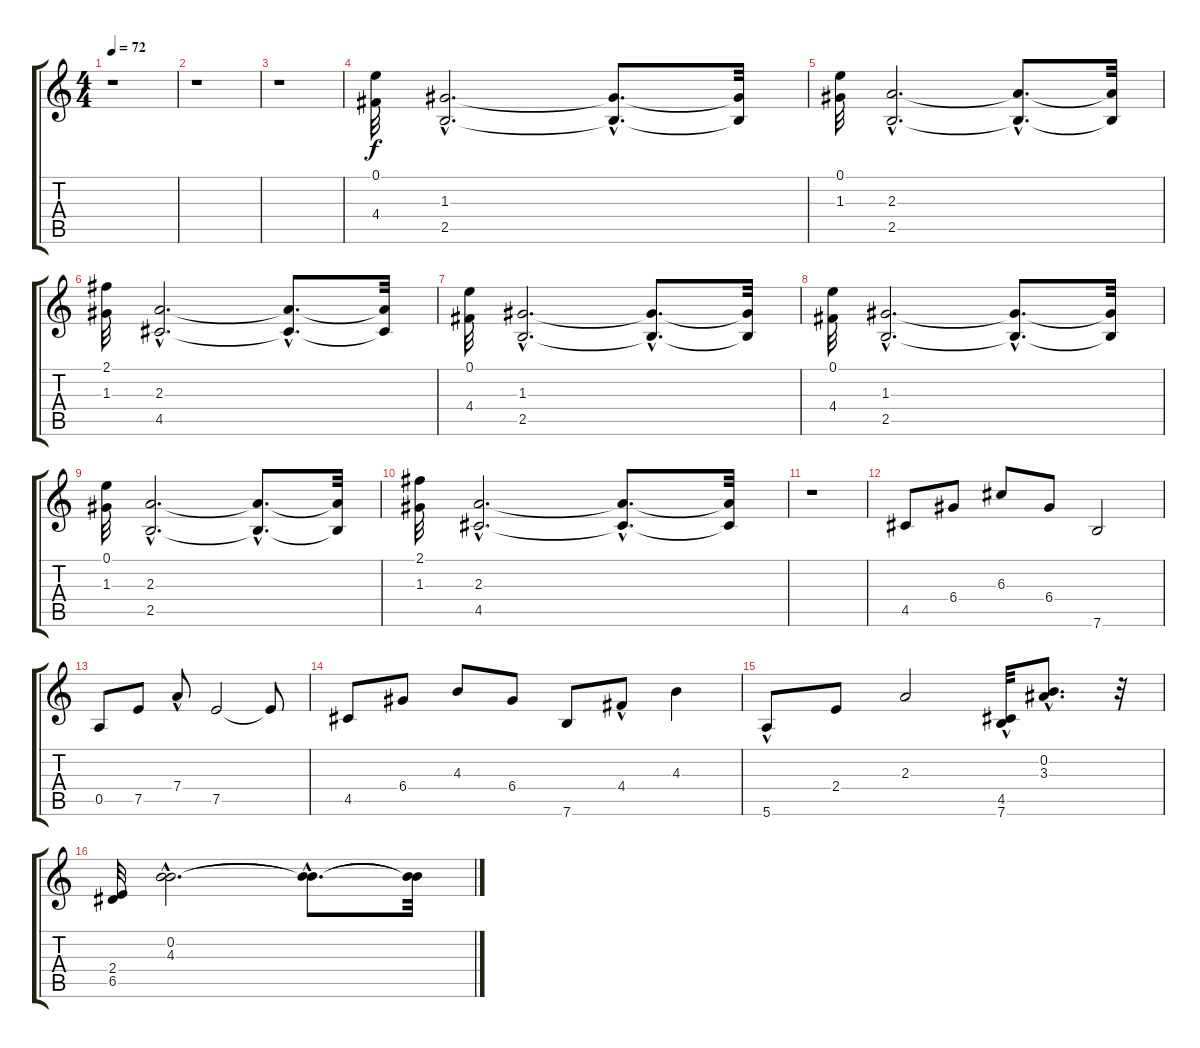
\track "" {instrument acousticguitarsteel}
\staff {score tabs}
\tuning (E4 B3 G3 D3 A2 E2) {hide}
\ts (4 4)
\tempo 72
\clef g2
\ks c
r.1{dy f} |
r.1 |
r.1 |
(0.1 4.4).32 (1.3{hac} 2.5{hac}).2{d} (1.3{hac t} 2.5{hac t}).8{d} (1.3{t} 2.5{t}).32 |
(0.1 1.3).32 (2.3{hac} 2.5{hac}).2{d} (2.3{hac t} 2.5{hac t}).8{d} (2.3{t} 2.5{t}).32 |
(2.1 1.3).32 (2.3{hac} 4.5{hac}).2{d} (2.3{hac t} 4.5{hac t}).8{d} (2.3{t} 4.5{t}).32 |
(0.1 4.4).32 (1.3{hac} 2.5{hac}).2{d} (1.3{hac t} 2.5{hac t}).8{d} (1.3{t} 2.5{t}).32 |
(0.1 4.4).32 (1.3{hac} 2.5{hac}).2{d} (1.3{hac t} 2.5{hac t}).8{d} (1.3{t} 2.5{t}).32 |
(0.1 1.3).32 (2.3{hac} 2.5{hac}).2{d} (2.3{hac t} 2.5{hac t}).8{d} (2.3{t} 2.5{t}).32 |
(2.1 1.3).32 (2.3{hac} 4.5{hac}).2{d} (2.3{hac t} 4.5{hac t}).8{d} (2.3{t} 4.5{t}).32 |
r.1 |
4.5.8{volume 9} 6.4.8 6.3.8 6.4.8 7.6.2 |
0.5.8 7.5.8 7.4{hac}.8 7.5.2 7.5{t}.8 |
4.5.8 6.4.8 4.3.8 6.4.8 7.6.8 4.4{hac}.8 4.3.4 |
5.6{hac}.8 2.4.8 2.3.2 (4.5{hac} 7.6{hac}).32 (0.2{hac} 3.3).8{d} r.32 |
(2.4 6.5).32 (0.2{hac} 4.3{hac}).2{d} (0.2{hac t} 4.3{hac t}).8{d} (0.2{t} 4.3{t}).32
